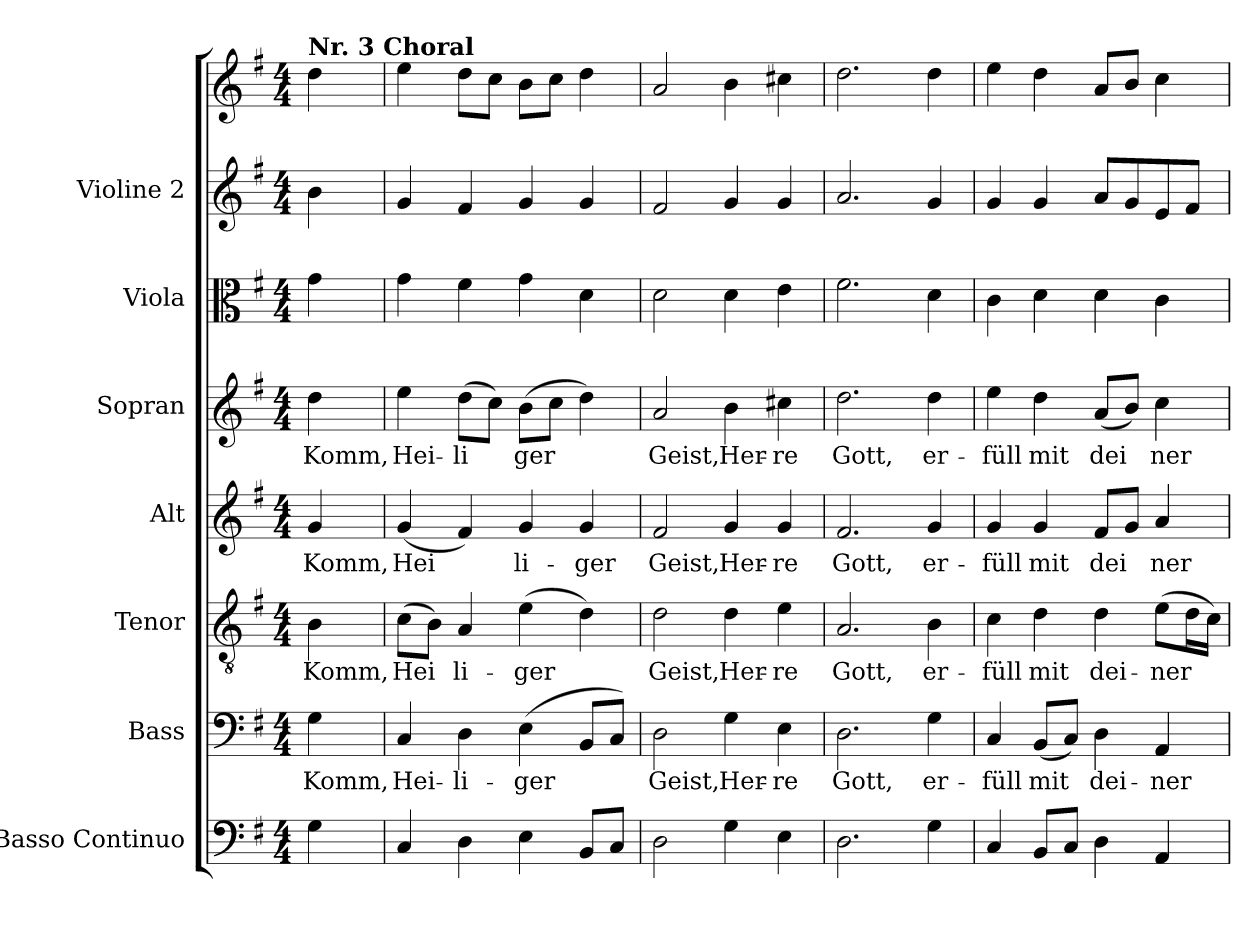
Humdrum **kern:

**kern	**kern	**text	**kern	**text	**kern	**text	**kern	**text	**kern	**kern	**kern
*part7	*part6	*part6	*part5	*part5	*part4	*part4	*part3	*part3	*part2	*part1	*part1
*staff8	*staff7	*staff7	*staff6	*staff6	*staff5	*staff5	*staff4	*staff4	*staff3	*staff2	*staff1
*I"Basso Continuo	*I"Bass	*	*I"Tenor	*	*I"Alt	*	*I"Sopran	*	*I"Viola	*I"Violine 2	*
*I'B. C.	*I'B	*	*I'T	*	*I'A	*	*I'S	*	*I'Vla	*I'Vl 2	*
*clefF4	*clefF4	*	*clefGv2	*	*clefG2	*	*clefG2	*	*clefC3	*clefG2	*clefG2
*ITrd7c12	*	*	*	*	*	*	*	*	*	*	*
*k[f#]	*k[f#]	*	*k[f#]	*	*k[f#]	*	*k[f#]	*	*k[f#]	*k[f#]	*k[f#]
*M4/4	*M4/4	*	*M4/4	*	*M4/4	*	*M4/4	*	*M4/4	*M4/4	*M4/4
=1	=1	=1	=1	=1	=1	=1	=1	=1	=1	=1	=1
!	!	!	!	!	!	!	!	!	!	!	!LO:TX:a:B:t=Nr.  3   Choral
!	!	!LO:LY:b	!	!LO:LY:b	!	!LO:LY:b	!	!LO:LY:b	!	!	!
4GG\	4G\	Komm,	4B\	Komm,	4g/	Komm,	4dd\	Komm,	4g\	4b\	4dd\
=2	=2	=2	=2	=2	=2	=2	=2	=2	=2	=2	=2
!	!	!LO:LY:b	!	!LO:LY:b	!	!LO:LY:b	!	!LO:LY:b	!	!	!
4CC/	4C/	Hei-	(8c\L	Hei	(4g/	Hei	4ee\	Hei-	4g\	4g/	4ee\
.	.	.	8B\J)	.	.	.	.	.	.	.	.
!	!	!LO:LY:b	!	!LO:LY:b	!	!	!	!LO:LY:b	!	!	!
4DD\	4D\	li-	4A/	li-	4f#/)	.	(8dd\L	li	4f#\	4f#/	8dd\L
.	.	.	.	.	.	.	8cc\J)	.	.	.	8cc\J
!	!	!LO:LY:b	!	!LO:LY:b	!	!LO:LY:b	!	!LO:LY:b	!	!	!
4EE\	(4E\	ger	(4e\	ger	4g/	li-	(8b\L	ger	4g\	4g/	8b\L
.	.	.	.	.	.	.	8cc\J	.	.	.	8cc\J
!	!	!	!	!	!	!LO:LY:b	!	!	!	!	!
8BBB/L	8BB/L	.	4d\)	.	4g/	ger	4dd\)	.	4d\	4g/	4dd\
8CC/J	8C/J)	.	.	.	.	.	.	.	.	.	.
=3	=3	=3	=3	=3	=3	=3	=3	=3	=3	=3	=3
!	!	!LO:LY:b	!	!LO:LY:b	!	!LO:LY:b	!	!LO:LY:b	!	!	!
2DD>\	2D>\	Geist,	2d>\	Geist,	2f#>/	Geist,	2a>/	Geist,	2d>\	2f#>/	2a>/
!	!	!LO:LY:b	!	!LO:LY:b	!	!LO:LY:b	!	!LO:LY:b	!	!	!
4GG\	4G\	Her-	4d\	Her-	4g/	Her-	4b\	Her-	4d\	4g/	4b\
!	!	!LO:LY:b	!	!LO:LY:b	!	!LO:LY:b	!	!LO:LY:b	!	!	!
4EE\	4E\	re	4e\	re	4g/	re	4cc#X\	re	4e\	4g/	4cc#X\
=4	=4	=4	=4	=4	=4	=4	=4	=4	=4	=4	=4
!	!	!LO:LY:b	!	!LO:LY:b	!	!LO:LY:b	!	!LO:LY:b	!	!	!
2.DD>\	2.D>\	Gott,	2.A>/	Gott,	2.f#>/	Gott,	2.dd>\	Gott,	2.f#>\	2.a>/	2.dd>\
!	!	!LO:LY:b	!	!LO:LY:b	!	!LO:LY:b	!	!LO:LY:b	!	!	!
4GG\	4G\	er-	4B\	er-	4g/	er-	4dd\	er-	4d\	4g/	4dd\
!!LO:LB:g=z
=5	=5	=5	=5	=5	=5	=5	=5	=5	=5	=5	=5
!	!	!LO:LY:b	!	!LO:LY:b	!	!LO:LY:b	!	!LO:LY:b	!	!	!
4CC/	4C/	füll	4c\	füll	4g/	füll	4ee\	füll	4c\	4g/	4ee\
!	!	!LO:LY:b	!	!LO:LY:b	!	!LO:LY:b	!	!LO:LY:b	!	!	!
8BBB/L	(8BB/L	mit	4d\	mit	4g/	mit	4dd\	mit	4d\	4g/	4dd\
8CC/J	8C/J)	.	.	.	.	.	.	.	.	.	.
!	!	!LO:LY:b	!	!LO:LY:b	!	!LO:LY:b	!	!LO:LY:b	!	!	!
4DD\	4D\	dei-	4d\	dei-	8f#/L	dei	(8a/L	dei	4d\	8a/L	8a/L
.	.	.	.	.	8g/J	.	8b/J)	.	.	8g/	8b/J
!	!	!LO:LY:b	!	!LO:LY:b	!	!LO:LY:b	!	!LO:LY:b	!	!	!
4AAA/	4AA/	ner	(8e\L	ner	4a/	ner	4cc\	ner	4c\	8e/	4cc\
.	.	.	16d\L	.	.	.	.	.	.	8f#/J	.
.	.	.	16c\JJ)	.	.	.	.	.	.	.	.
=	=	=	=	=	=	=	=	=	=	=	=
*-	*-	*-	*-	*-	*-	*-	*-	*-	*-	*-	*-
